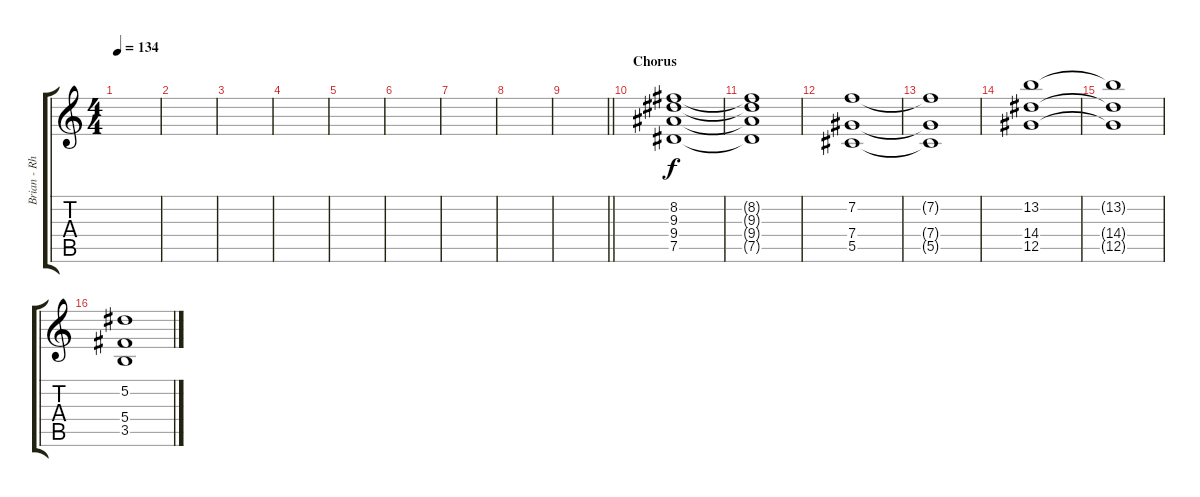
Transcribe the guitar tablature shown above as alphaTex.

\track ("Brian - Rhythm Guitar II" "Brian - Rh") {instrument electricguitarclean}
\staff {score tabs}
\tuning (Eb4 Bb3 Gb3 Db3 Ab2 Eb2) {hide}
\ts (4 4)
\tempo 134
\clef g2
\ks c
|
|
|
|
|
|
|
|
\barLineRight lightlight
|
\section ("" "Chorus")
(8.2 9.3 9.4 7.5).1 |
(8.2{t} 9.3{t} 9.4{t} 7.5{t}).1 |
(7.2 7.4 5.5).1 |
(7.2{t} 7.4{t} 5.5{t}).1 |
(13.2 14.4 12.5).1 |
(13.2{t} 14.4{t} 12.5{t}).1 |
(5.2 5.4 3.5).1
